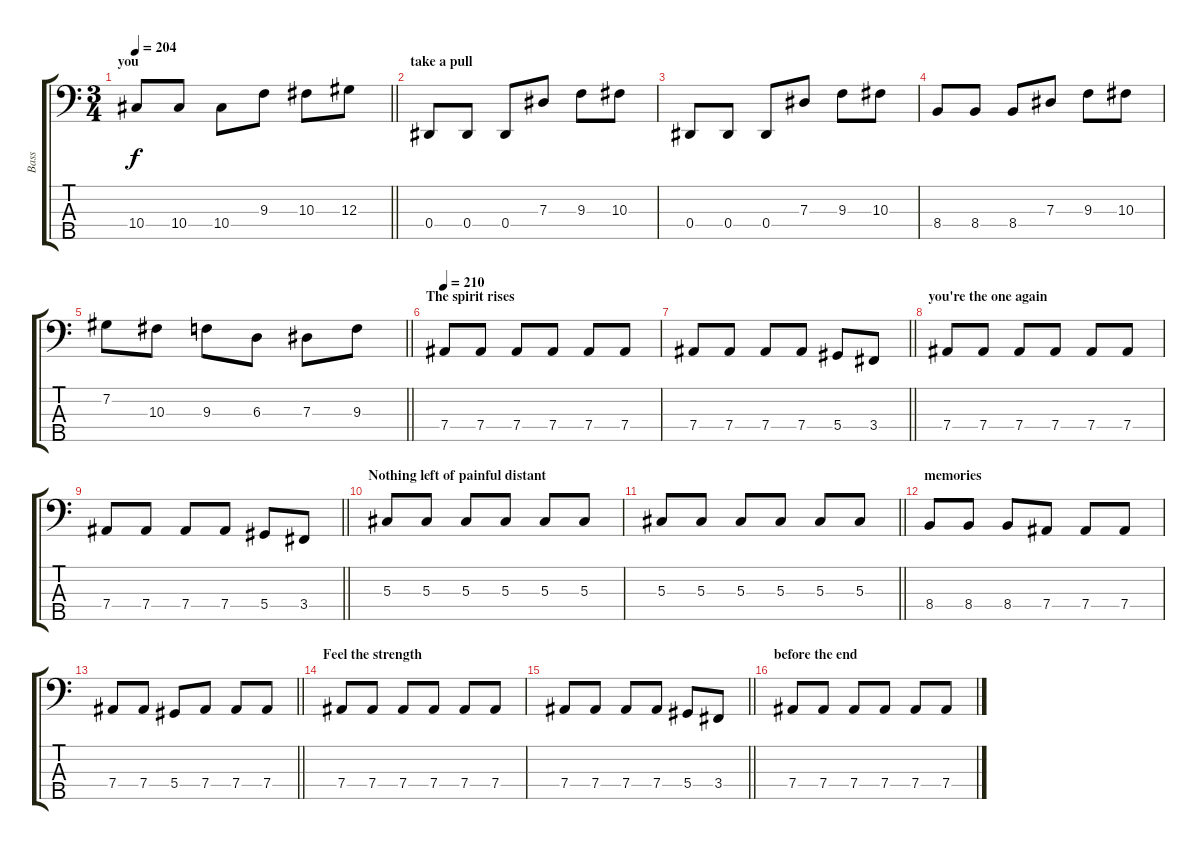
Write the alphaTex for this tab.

\track ("Bass" "Bass") {instrument electricbasspick}
\staff {score tabs}
\tuning (Gb2 Db2 Ab1 Eb1 Bb0) {hide}
\ts (3 4)
\section ("" "you ")
\tempo 204
\clef f4
\barLineRight lightlight
\ks c
10.4.8{dy f} 10.4.8 10.4.8 9.3.8 10.3.8 12.3.8 |
\section ("" "take a pull")
0.4.8 0.4.8 0.4.8 7.3.8 9.3.8 10.3.8 |
0.4.8 0.4.8 0.4.8 7.3.8 9.3.8 10.3.8 |
8.4.8 8.4.8 8.4.8 7.3.8 9.3.8 10.3.8 |
\barLineRight lightlight
7.2.8 10.3.8 9.3.8 6.3.8 7.3.8 9.3.8 |
\section ("" "The spirit rises ")
\tempo 210
7.4.8 7.4.8 7.4.8 7.4.8 7.4.8 7.4.8 |
\barLineRight lightlight
7.4.8 7.4.8 7.4.8 7.4.8 5.4.8 3.4.8 |
\section ("" "you're the one again")
7.4.8 7.4.8 7.4.8 7.4.8 7.4.8 7.4.8 |
\barLineRight lightlight
7.4.8 7.4.8 7.4.8 7.4.8 5.4.8 3.4.8 |
\section ("" "Nothing left of painful distant ")
5.3.8 5.3.8 5.3.8 5.3.8 5.3.8 5.3.8 |
\barLineRight lightlight
5.3.8 5.3.8 5.3.8 5.3.8 5.3.8 5.3.8 |
\section ("" "memories")
8.4.8 8.4.8 8.4.8 7.4.8 7.4.8 7.4.8 |
\barLineRight lightlight
7.4.8 7.4.8 5.4.8 7.4.8 7.4.8 7.4.8 |
\section ("" "Feel the strength ")
7.4.8 7.4.8 7.4.8 7.4.8 7.4.8 7.4.8 |
\barLineRight lightlight
7.4.8 7.4.8 7.4.8 7.4.8 5.4.8 3.4.8 |
\section ("" "before the end")
7.4.8 7.4.8 7.4.8 7.4.8 7.4.8 7.4.8
